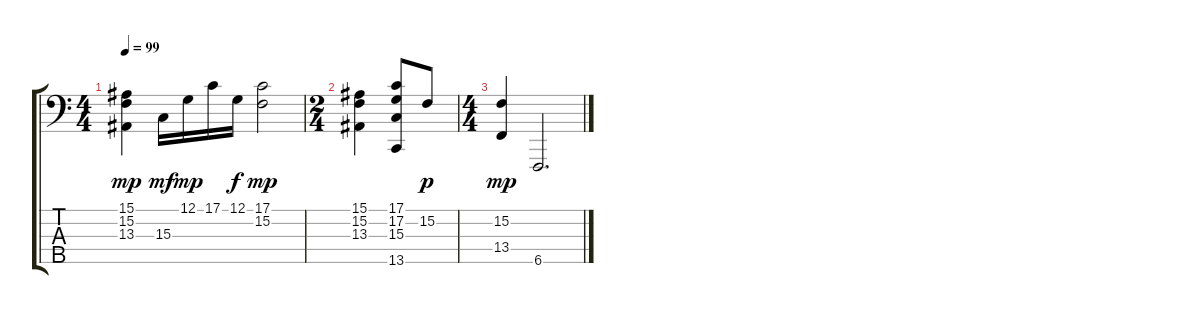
\track "" {instrument acousticgrandpiano}
\staff {score tabs}
\tuning (G2 D2 A1 E1 B0) {hide}
\ts (4 4)
\tempo 99
\clef f4
\ks c
(15.1 15.2 13.3).4{dy mp} 15.3.16{dy mf} 12.1.16{dy mp} 17.1.16 12.1.16{dy f} (17.1 15.2).2{dy mp} |
\ts (2 4)
(15.1 15.2 13.3).4 (17.1 17.2 15.3 13.5).8 15.2.8{dy p} |
\ts (4 4)
(15.2 13.4).4{dy mp} 6.5.2{d}
